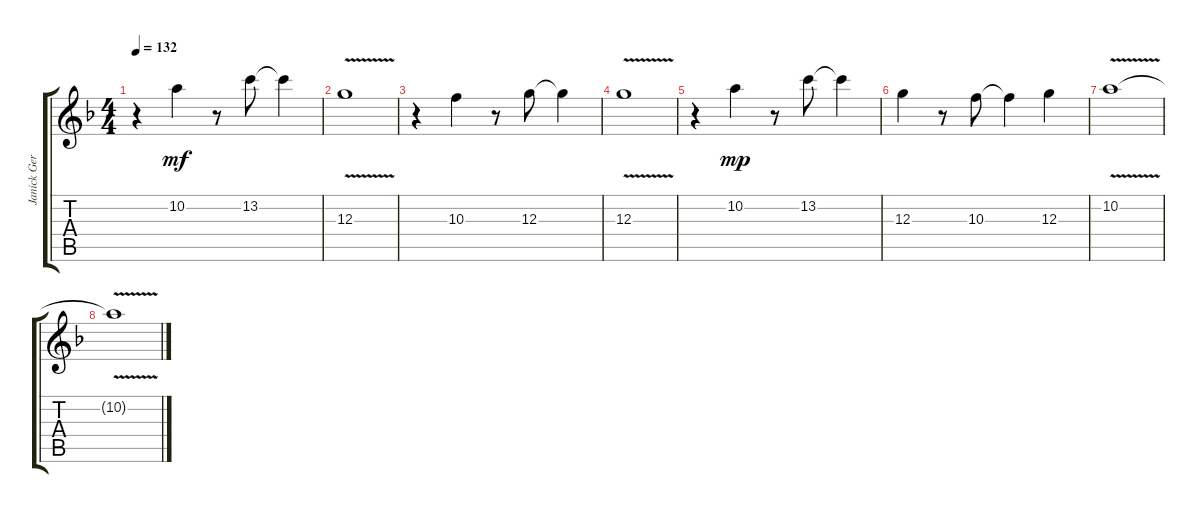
\track ("Janick Gers" "Janick Ger") {instrument distortionguitar}
\staff {score tabs}
\tuning (E4 B3 G3 D3 A2 E2) {hide}
\ts (4 4)
\tempo 132
\clef g2
\ks f
r.4{dy f instrument electricguitarclean} 10.2.4{dy mf} r.8 13.2.8 13.2{t}.4 |
12.3{v}.1 |
r.4 10.3.4 r.8 12.3.8 12.3{t}.4 |
12.3{v}.1 |
r.4 10.2.4{dy mp} r.8 13.2.8 13.2{t}.4 |
12.3.4 r.8 10.3.8 10.3{t}.4 12.3.4 |
10.2{v}.1 |
10.2{v t}.1
